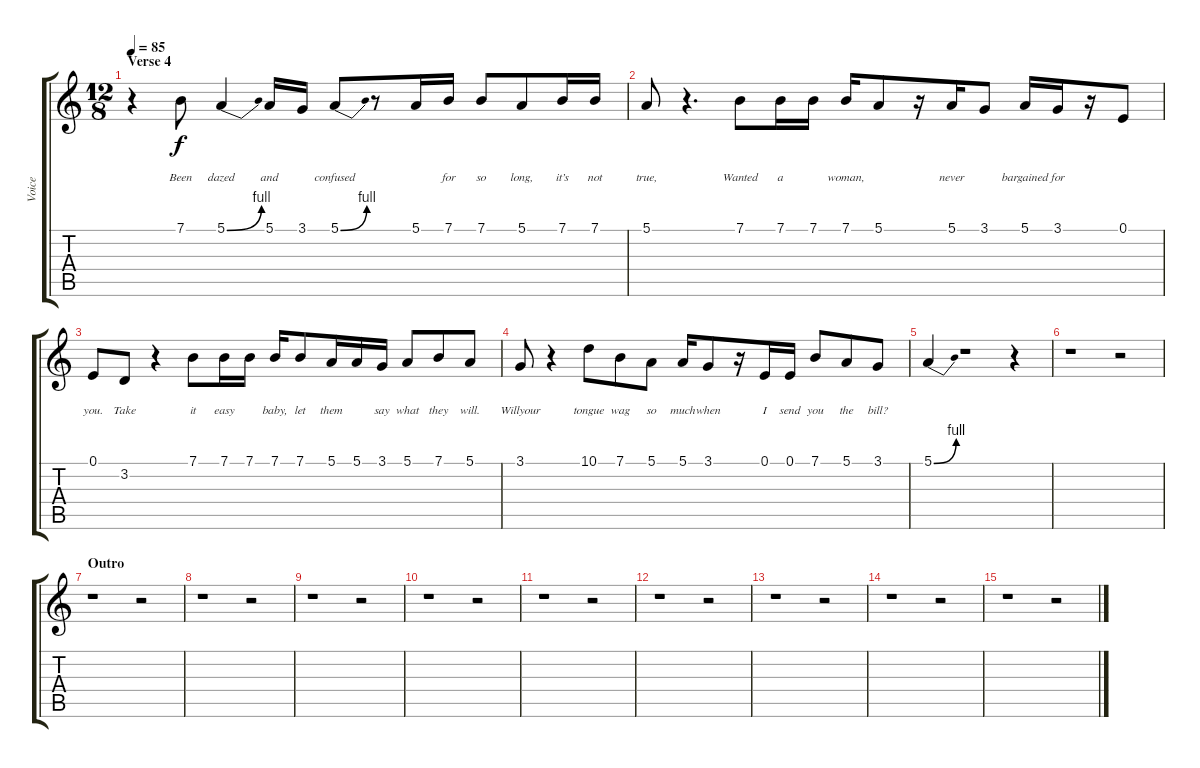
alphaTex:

\track ("Voice" "Voice") {instrument altosax}
\staff {score tabs}
\tuning (E4 B3 G3 D3 A2 E2) {hide}
\ts (12 8)
\section ("" "Verse 4")
\tempo 85
\clef g2
\ks c
r.4{dy f} 7.1.8{lyrics (0 "") lyrics (1 "") lyrics (2 "") lyrics (3 "Been") lyrics (4 "")} 5.1{be (bend 0 0 60 4)}.4{lyrics (0 "") lyrics (1 "") lyrics (2 "") lyrics (3 "dazed") lyrics (4 "")} 5.1.16{lyrics (0 "") lyrics (1 "") lyrics (2 "") lyrics (3 "and") lyrics (4 "")} 3.1.16{lyrics (0 "") lyrics (1 "") lyrics (2 "") lyrics (3 "") lyrics (4 "")} 5.1{be (bend 0 0 60 4)}.8{lyrics (0 "") lyrics (1 "") lyrics (2 "") lyrics (3 "confused") lyrics (4 "")} r.8 5.1.16{lyrics (0 "") lyrics (1 "") lyrics (2 "") lyrics (3 "") lyrics (4 "")} 7.1.16{lyrics (0 "") lyrics (1 "") lyrics (2 "") lyrics (3 "for") lyrics (4 "")} 7.1.8{lyrics (0 "") lyrics (1 "") lyrics (2 "") lyrics (3 "so") lyrics (4 "")} 5.1.8{lyrics (0 "") lyrics (1 "") lyrics (2 "") lyrics (3 "long,") lyrics (4 "")} 7.1.16{lyrics (0 "") lyrics (1 "") lyrics (2 "") lyrics (3 "it’s") lyrics (4 "")} 7.1.16{lyrics (0 "") lyrics (1 "") lyrics (2 "") lyrics (3 "not") lyrics (4 "")} |
5.1.8{lyrics (0 "") lyrics (1 "") lyrics (2 "") lyrics (3 "true,") lyrics (4 "")} r.4{d} 7.1.8{lyrics (0 "") lyrics (1 "") lyrics (2 "") lyrics (3 "Wanted") lyrics (4 "")} 7.1.16{lyrics (0 "") lyrics (1 "") lyrics (2 "") lyrics (3 "a") lyrics (4 "")} 7.1.16{lyrics (0 "") lyrics (1 "") lyrics (2 "") lyrics (3 "") lyrics (4 "")} 7.1.16{lyrics (0 "") lyrics (1 "") lyrics (2 "") lyrics (3 "woman,") lyrics (4 "")} 5.1.8{lyrics (0 "") lyrics (1 "") lyrics (2 "") lyrics (3 "") lyrics (4 "")} r.16 5.1.16{lyrics (0 "") lyrics (1 "") lyrics (2 "") lyrics (3 "never") lyrics (4 "")} 3.1.8{lyrics (0 "") lyrics (1 "") lyrics (2 "") lyrics (3 "") lyrics (4 "")} 5.1.16{lyrics (0 "") lyrics (1 "") lyrics (2 "") lyrics (3 "bargained") lyrics (4 "")} 3.1.16{lyrics (0 "") lyrics (1 "") lyrics (2 "") lyrics (3 "for") lyrics (4 "")} r.16 0.1.8{lyrics (0 "") lyrics (1 "") lyrics (2 "") lyrics (3 "") lyrics (4 "")} |
0.1.8{lyrics (0 "") lyrics (1 "") lyrics (2 "") lyrics (3 "you.") lyrics (4 "")} 3.2.8{lyrics (0 "") lyrics (1 "") lyrics (2 "") lyrics (3 "Take") lyrics (4 "")} r.4 7.1.8{lyrics (0 "") lyrics (1 "") lyrics (2 "") lyrics (3 "it") lyrics (4 "")} 7.1.16{lyrics (0 "") lyrics (1 "") lyrics (2 "") lyrics (3 "easy") lyrics (4 "")} 7.1.16{lyrics (0 "") lyrics (1 "") lyrics (2 "") lyrics (3 "") lyrics (4 "")} 7.1.16{lyrics (0 "") lyrics (1 "") lyrics (2 "") lyrics (3 "baby,") lyrics (4 "")} 7.1.8{lyrics (0 "") lyrics (1 "") lyrics (2 "") lyrics (3 "let") lyrics (4 "")} 5.1.16{lyrics (0 "") lyrics (1 "") lyrics (2 "") lyrics (3 "them") lyrics (4 "")} 5.1.16{lyrics (0 "") lyrics (1 "") lyrics (2 "") lyrics (3 "") lyrics (4 "")} 3.1.16{lyrics (0 "") lyrics (1 "") lyrics (2 "") lyrics (3 "say") lyrics (4 "")} 5.1.8{lyrics (0 "") lyrics (1 "") lyrics (2 "") lyrics (3 "what") lyrics (4 "")} 7.1.8{lyrics (0 "") lyrics (1 "") lyrics (2 "") lyrics (3 "they") lyrics (4 "")} 5.1.8{lyrics (0 "") lyrics (1 "") lyrics (2 "") lyrics (3 "will.") lyrics (4 "")} |
3.1.8{lyrics (0 "") lyrics (1 "") lyrics (2 "") lyrics (3 "Willyour") lyrics (4 "")} r.4 10.1.8{lyrics (0 "") lyrics (1 "") lyrics (2 "") lyrics (3 "tongue") lyrics (4 "")} 7.1.8{lyrics (0 "") lyrics (1 "") lyrics (2 "") lyrics (3 "wag") lyrics (4 "")} 5.1.8{lyrics (0 "") lyrics (1 "") lyrics (2 "") lyrics (3 "so") lyrics (4 "")} 5.1.16{lyrics (0 "") lyrics (1 "") lyrics (2 "") lyrics (3 "much") lyrics (4 "")} 3.1.8{lyrics (0 "") lyrics (1 "") lyrics (2 "") lyrics (3 "when") lyrics (4 "")} r.16 0.1.16{lyrics (0 "") lyrics (1 "") lyrics (2 "") lyrics (3 "I") lyrics (4 "")} 0.1.16{lyrics (0 "") lyrics (1 "") lyrics (2 "") lyrics (3 "send") lyrics (4 "")} 7.1.8{lyrics (0 "") lyrics (1 "") lyrics (2 "") lyrics (3 "you") lyrics (4 "")} 5.1.8{lyrics (0 "") lyrics (1 "") lyrics (2 "") lyrics (3 "the") lyrics (4 "")} 3.1.8{lyrics (0 "") lyrics (1 "") lyrics (2 "") lyrics (3 "bill?") lyrics (4 "")} |
5.1{be (bend 0 0 60 4)}.4 r.1 r.4 |
r.1 r.2 |
\section ("" "Outro")
r.1 r.2 |
r.1 r.2 |
r.1 r.2 |
r.1 r.2 |
r.1 r.2 |
r.1 r.2 |
r.1 r.2 |
r.1 r.2 |
r.1 r.2
